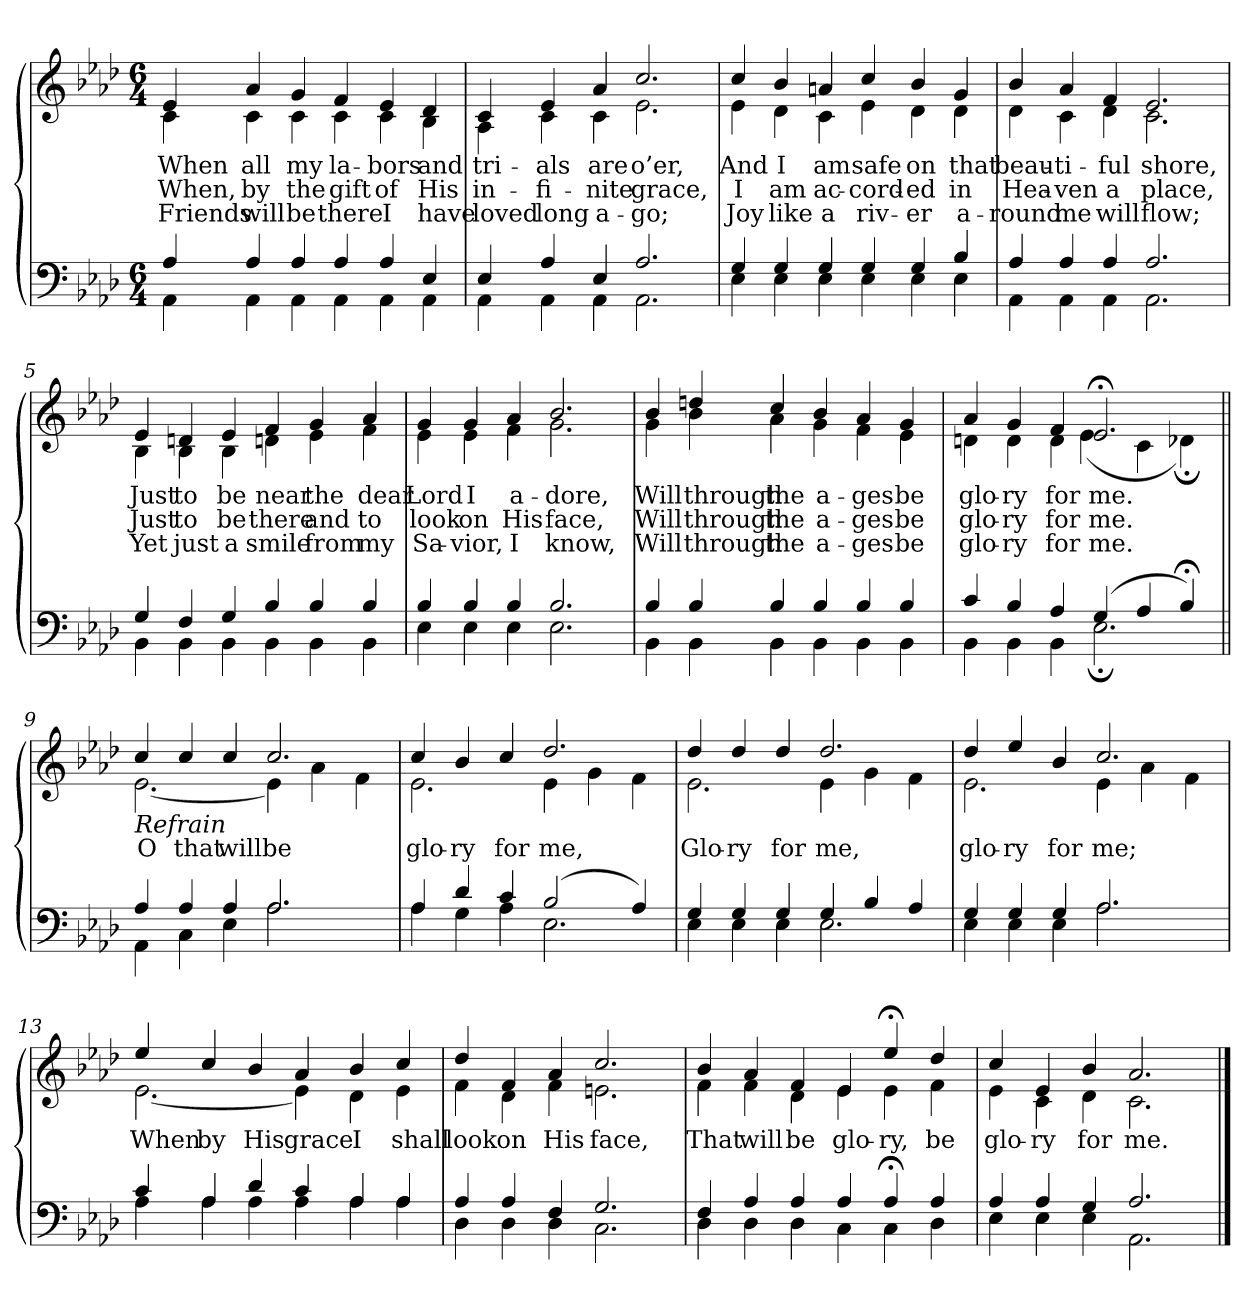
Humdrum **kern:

**kern	**kern	**text	**text	**text
*part2	*part1	*part1	*part1	*part1
*staff2	*staff1	*staff1	*staff1	*staff1
*clefF4	*clefG2	*	*	*
*k[b-e-a-d-]	*k[b-e-a-d-]	*	*	*
*M6/4	*M6/4	*	*	*
=1	=1	=1	=1	=1
*^	*	*	*	*
!	!	!LO:TX:b:i:t=Verse	!	!	!
!	!	!	!LO:LY:b	!LO:LY:b	!LO:LY:b
*	*	*^	*	*	*
4A-/	4AA-\	4e-/	4c\	When	When,	Friends
!	!	!	!	!LO:LY:b	!LO:LY:b	!LO:LY:b
4A-/	4AA-\	4a-/	4c\	all	by	will
!	!	!	!	!LO:LY:b	!LO:LY:b	!LO:LY:b
4A-/	4AA-\	4g/	4c\	my	the	be
!	!	!	!	!LO:LY:b	!LO:LY:b	!LO:LY:b
4A-/	4AA-\	4f/	4c\	la-	gift	there
!	!	!	!	!LO:LY:b	!LO:LY:b	!LO:LY:b
4A-/	4AA-\	4e-/	4c\	-bors	of	I
!	!	!	!	!LO:LY:b	!LO:LY:b	!LO:LY:b
4E-/	4AA-\	4d-/	4B-\	and	His	have
=2	=2	=2	=2	=2	=2	=2
!	!	!	!	!LO:LY:b	!LO:LY:b	!LO:LY:b
4E-/	4AA-\	4c/	4A-\	tri-	in-	loved
!	!	!	!	!LO:LY:b	!LO:LY:b	!LO:LY:b
4A-/	4AA-\	4e-/	4c\	-als	-fi-	long
!	!	!	!	!LO:LY:b	!LO:LY:b	!LO:LY:b
4E-/	4AA-\	4a-/	4c\	are	-nite	a-
!	!	!	!	!LO:LY:b	!LO:LY:b	!LO:LY:b
2.A-/	2.AA-\	2.cc/	2.e-\	o’er,	grace,	-go;
!!LO:LB:g=z	!!
=3	=3	=3	=3	=3	=3	=3
!	!	!	!	!LO:LY:b	!LO:LY:b	!LO:LY:b
4G/	4E-\	4cc/	4e-\	And	I	Joy
!	!	!	!	!LO:LY:b	!LO:LY:b	!LO:LY:b
4G/	4E-\	4b-/	4d-\	I	am	like
!	!	!	!	!LO:LY:b	!LO:LY:b	!LO:LY:b
4G/	4E-\	4an/	4c\	am	ac-	a
!	!	!	!	!LO:LY:b	!LO:LY:b	!LO:LY:b
4G/	4E-\	4cc/	4e-\	safe	-cord-	riv-
!	!	!	!	!LO:LY:b	!LO:LY:b	!LO:LY:b
4G/	4E-\	4b-/	4d-\	on	-ed	-er
!	!	!	!	!LO:LY:b	!LO:LY:b	!LO:LY:b
4B-/	4E-\	4g/	4d-\	that	in	a-
=4	=4	=4	=4	=4	=4	=4
!	!	!	!	!LO:LY:b	!LO:LY:b	!LO:LY:b
4A-/	4AA-\	4b-/	4d-\	beau-	Hea-	-round
!	!	!	!	!LO:LY:b	!LO:LY:b	!LO:LY:b
4A-/	4AA-\	4a-/	4c\	-ti-	-ven	me
!	!	!	!	!LO:LY:b	!LO:LY:b	!LO:LY:b
4A-/	4AA-\	4f/	4d-\	-ful	a	will
!	!	!	!	!LO:LY:b	!LO:LY:b	!LO:LY:b
2.A-/	2.AA-\	2.e-/	2.c\	shore,	place,	flow;
!!LO:LB:g=z	!!
=5	=5	=5	=5	=5	=5	=5
!	!	!	!	!LO:LY:b	!LO:LY:b	!LO:LY:b
4G/	4BB-\	4e-/	4B-\	Just	Just	Yet
!	!	!	!	!LO:LY:b	!LO:LY:b	!LO:LY:b
4F/	4BB-\	4dn/	4B-\	to	to	just
!	!	!	!	!LO:LY:b	!LO:LY:b	!LO:LY:b
4G/	4BB-\	4e-/	4B-\	be	be	a
!	!	!	!	!LO:LY:b	!LO:LY:b	!LO:LY:b
4B-/	4BB-\	4f/	4dni\	near	there	smile
!	!	!	!	!LO:LY:b	!LO:LY:b	!LO:LY:b
4B-/	4BB-\	4g/	4e-\	the	and	from
!	!	!	!	!LO:LY:b	!LO:LY:b	!LO:LY:b
4B-/	4BB-\	4a-/	4f\	dear	to	my
=6	=6	=6	=6	=6	=6	=6
!	!	!	!	!LO:LY:b	!LO:LY:b	!LO:LY:b
4B-/	4E-\	4g/	4e-\	Lord	look	Sa-
!	!	!	!	!LO:LY:b	!LO:LY:b	!LO:LY:b
4B-/	4E-\	4g/	4e-\	I	on	-vior,
!	!	!	!	!LO:LY:b	!LO:LY:b	!LO:LY:b
4B-/	4E-\	4a-/	4f\	a-	His	I
!	!	!	!	!LO:LY:b	!LO:LY:b	!LO:LY:b
2.B-/	2.E-\	2.b-/	2.g\	-dore,	face,	know,
!!LO:LB:g=z	!!
=7	=7	=7	=7	=7	=7	=7
!	!	!	!	!LO:LY:b	!LO:LY:b	!LO:LY:b
4B-/	4BB-\	4b-/	4g\	Will	Will	Will
!	!	!	!	!LO:LY:b	!LO:LY:b	!LO:LY:b
4B-/	4BB-\	4ddn/	4b-\	through	through	through
!	!	!	!	!LO:LY:b	!LO:LY:b	!LO:LY:b
4B-/	4BB-\	4cc/	4a-\	the	the	the
!	!	!	!	!LO:LY:b	!LO:LY:b	!LO:LY:b
4B-/	4BB-\	4b-/	4g\	a-	a-	a-
!	!	!	!	!LO:LY:b	!LO:LY:b	!LO:LY:b
4B-/	4BB-\	4a-/	4f\	-ges	-ges	-ges
!	!	!	!	!LO:LY:b	!LO:LY:b	!LO:LY:b
4B-/	4BB-\	4g/	4e-\	be	be	be
=8	=8	=8	=8	=8	=8	=8
!	!	!	!	!LO:LY:b	!LO:LY:b	!LO:LY:b
4c/	4BB-\	4a-/	4dn\	glo-	glo-	glo-
!	!	!	!	!LO:LY:b	!LO:LY:b	!LO:LY:b
4B-/	4BB-\	4g/	4d\	-ry	-ry	-ry
!	!	!	!	!LO:LY:b	!LO:LY:b	!LO:LY:b
4A-/	4BB-\	4f/	4d\	for	for	for
!	!	!	!	!LO:LY:b	!LO:LY:b	!LO:LY:b
(>4G/	2.E-;<\	2.e-;</	(<4e-\	me.	me.	me.
4A-/	.	.	4c\	.	.	.
4B-;</)	.	.	4d-X;<\)	.	.	.
!!LO:LB:g=z	!!
=9||	=9||	=9||	=9||	=9||	=9||	=9||
!	!	!LO:TX:b:i:t=Refrain	!	!	!	!
!	!	!	!	!LO:LY:b	!	!
4A-/	4AA-\	4cc/	[2.e-\	O	.	.
!	!	!	!	!LO:LY:b	!	!
4A-/	4C\	4cc/	.	that	.	.
!	!	!	!	!LO:LY:b	!	!
4A-/	4E-\	4cc/	.	will	.	.
!	!	!	!	!LO:LY:b	!	!
2.A-/	2.A-\	2.cc/	4e-\]	be	.	.
.	.	.	4a-\	.	.	.
.	.	.	4f\	.	.	.
=10	=10	=10	=10	=10	=10	=10
!	!	!	!	!LO:LY:b	!	!
4A-/	4A-\	4cc/	2.e-\	glo-	.	.
!	!	!	!	!LO:LY:b	!	!
4d-/	4G\	4b-/	.	-ry	.	.
!	!	!	!	!LO:LY:b	!	!
4c/	4A-\	4cc/	.	for	.	.
!	!	!	!	!LO:LY:b	!	!
(>2B-/	2.E-\	2.dd-/	4e-\	me,	.	.
.	.	.	4g\	.	.	.
4A-/)	.	.	4f\	.	.	.
!!LO:LB:g=z	!!
=11	=11	=11	=11	=11	=11	=11
!	!	!	!	!LO:LY:b	!	!
4G/	4E-\	4dd-/	2.e-\	Glo-	.	.
!	!	!	!	!LO:LY:b	!	!
4G/	4E-\	4dd-/	.	-ry	.	.
!	!	!	!	!LO:LY:b	!	!
4G/	4E-\	4dd-/	.	for	.	.
!	!	!	!	!LO:LY:b	!	!
4G/	2.E-\	2.dd-/	4e-\	me,	.	.
4B-/	.	.	4g\	.	.	.
4A-/	.	.	4f\	.	.	.
=12	=12	=12	=12	=12	=12	=12
!	!	!	!	!LO:LY:b	!	!
4G/	4E-\	4dd-/	2.e-\	glo-	.	.
!	!	!	!	!LO:LY:b	!	!
4G/	4E-\	4ee-/	.	-ry	.	.
!	!	!	!	!LO:LY:b	!	!
4G/	4E-\	4b-/	.	for	.	.
!	!	!	!	!LO:LY:b	!	!
2.A-/	2.A-\	2.cc/	4e-\	me;	.	.
.	.	.	4a-\	.	.	.
.	.	.	4f\	.	.	.
!!LO:LB:g=z	!!
=13	=13	=13	=13	=13	=13	=13
!	!	!	!	!LO:LY:b	!	!
4c/	4A-\	4ee-/	[2.e-\	When	.	.
!	!	!	!	!LO:LY:b	!	!
4A-/	4A-\	4cc/	.	by	.	.
!	!	!	!	!LO:LY:b	!	!
4d-/	4A-\	4b-/	.	His	.	.
!	!	!	!	!LO:LY:b	!	!
4c/	4A-\	4a-/	4e-\]	grace	.	.
!	!	!	!	!LO:LY:b	!	!
4A-/	4A-\	4b-/	4d-\	I	.	.
!	!	!	!	!LO:LY:b	!	!
4A-/	4A-\	4cc/	4e-\	shall	.	.
=14	=14	=14	=14	=14	=14	=14
!	!	!	!	!LO:LY:b	!	!
4A-/	4D-\	4dd-/	4f\	look	.	.
!	!	!	!	!LO:LY:b	!	!
4A-/	4D-\	4f/	4d-\	on	.	.
!	!	!	!	!LO:LY:b	!	!
4F/	4D-\	4a-/	4f\	His	.	.
!	!	!	!	!LO:LY:b	!	!
2.G/	2.C\	2.cc/	2.en\	face,	.	.
!!LO:LB:g=z	!!
=15	=15	=15	=15	=15	=15	=15
!	!	!	!	!LO:LY:b	!	!
4F/	4D-\	4b-/	4f\	That	.	.
!	!	!	!	!LO:LY:b	!	!
4A-/	4D-\	4a-/	4f\	will	.	.
!	!	!	!	!LO:LY:b	!	!
4A-/	4D-\	4f/	4d-\	be	.	.
!	!	!	!	!LO:LY:b	!	!
4A-/	4C\	4e-/	4e-\	glo-	.	.
!	!	!	!	!LO:LY:b	!	!
4A-;</	4C\	4ee-;</	4e-\	-ry,	.	.
!	!	!	!	!LO:LY:b	!	!
4A-/	4D-\	4dd-/	4f\	be	.	.
=16	=16	=16	=16	=16	=16	=16
!	!	!	!	!LO:LY:b	!	!
4A-/	4E-\	4cc/	4e-\	glo-	.	.
!	!	!	!	!LO:LY:b	!	!
4A-/	4E-\	4e-/	4c\	-ry	.	.
!	!	!	!	!LO:LY:b	!	!
4G/	4E-\	4b-/	4d-\	for	.	.
!	!	!	!	!LO:LY:b	!	!
2.A-/	2.AA-\	2.a-/	2.c\	me.	.	.
*v	*v	*	*	*	*	*
*	*v	*v	*	*	*
==	==	==	==	==
*-	*-	*-	*-	*-
